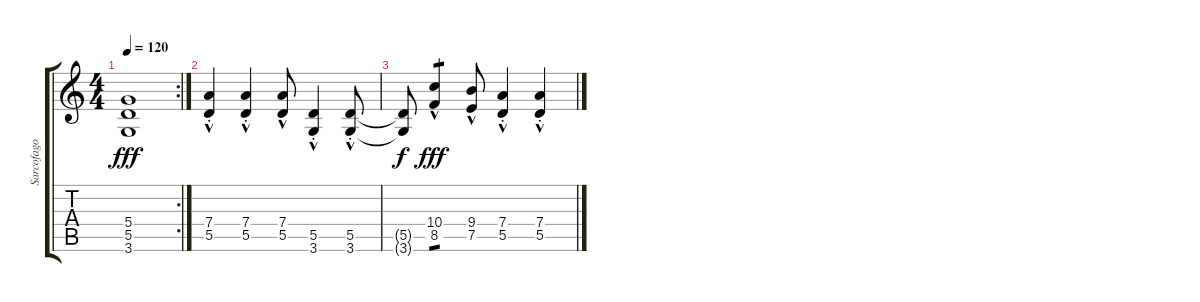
\track ("Sarcofago" "Sarcofago") {instrument overdrivenguitar}
\staff {score tabs}
\tuning (E4 B3 G3 D3 A2 E2) {hide}
\rc 2
\ts (4 4)
\tempo 120
\clef g2
\ks c
(5.4 5.5 3.6).1{dy fff} |
(7.4{hac st} 5.5{hac st}).4 (7.4{hac st} 5.5{hac st}).4 (7.4{hac} 5.5{hac}).8 (5.5{hac st} 3.6{hac st}).4 (5.5{hac st} 3.6{hac st}).8 |
(5.5{t} 3.6{t}).8{dy f} (10.4{hac} 8.5{hac}).4{tp 1 dy fff} (9.4{hac} 7.5{hac}).8 (7.4{hac st} 5.5{hac st}).4 (7.4{hac st} 5.5{hac st}).4
